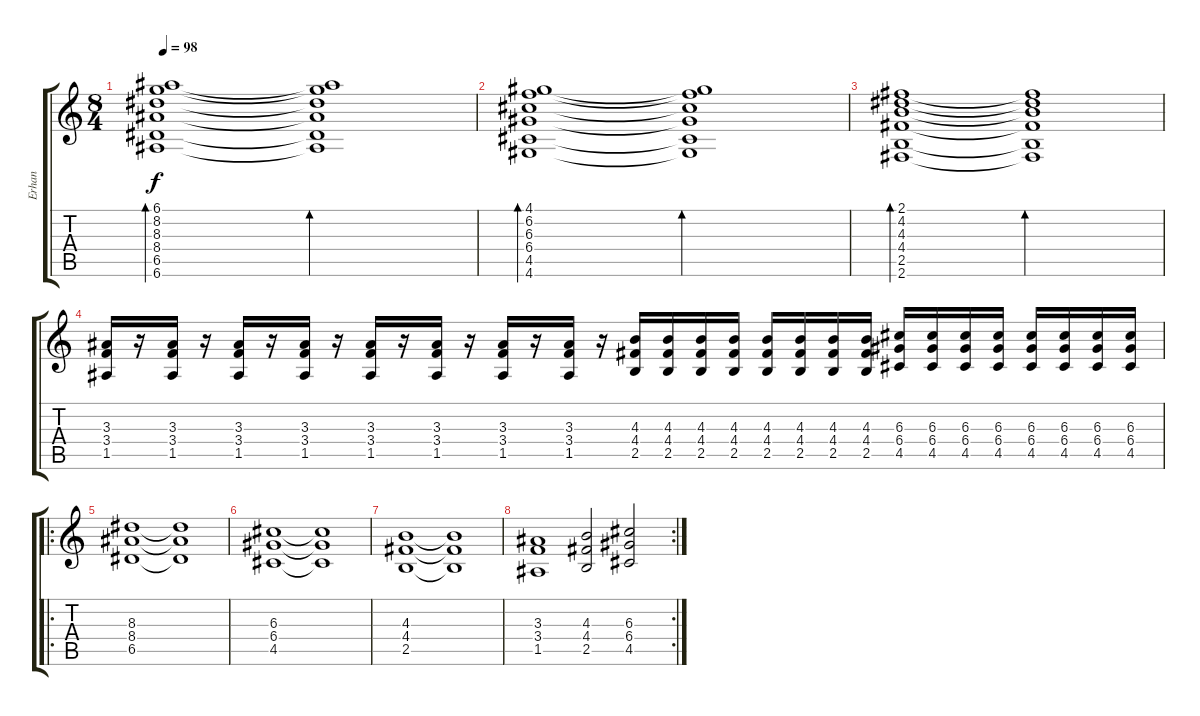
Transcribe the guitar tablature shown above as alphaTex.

\track ("Erhan" "Erhan") {instrument electricguitarclean}
\staff {score tabs}
\tuning (E4 B3 G3 D3 A2 E2) {hide}
\ts (8 4)
\tempo 98
\clef g2
\ks c
(6.1 8.2 8.3 8.4 6.5 6.6).1{bd 480 dy f} (6.1{t} 8.2{t} 8.3{t} 8.4{t} 6.5{t} 6.6{t}).1{bd 480} |
(4.1 6.2 6.3 6.4 4.5 4.6).1{bd 480} (4.1{t} 6.2{t} 6.3{t} 6.4{t} 4.5{t} 4.6{t}).1{bd 480} |
(2.1 4.2 4.3 4.4 2.5 2.6).1{bd 480} (2.1{t} 4.2{t} 4.3{t} 4.4{t} 2.5{t} 2.6{t}).1{bd 480} |
(3.3 3.4 1.5).16 r.16 (3.3 3.4 1.5).16 r.16 (3.3 3.4 1.5).16 r.16 (3.3 3.4 1.5).16 r.16 (3.3 3.4 1.5).16 r.16 (3.3 3.4 1.5).16 r.16 (3.3 3.4 1.5).16 r.16 (3.3 3.4 1.5).16 r.16 (4.3 4.4 2.5).16 (4.3 4.4 2.5).16 (4.3 4.4 2.5).16 (4.3 4.4 2.5).16 (4.3 4.4 2.5).16 (4.3 4.4 2.5).16 (4.3 4.4 2.5).16 (4.3 4.4 2.5).16 (6.3 6.4 4.5).16 (6.3 6.4 4.5).16 (6.3 6.4 4.5).16 (6.3 6.4 4.5).16 (6.3 6.4 4.5).16 (6.3 6.4 4.5).16 (6.3 6.4 4.5).16 (6.3 6.4 4.5).16 |
\ro
(8.3 8.4 6.5).1{instrument distortionguitar} (8.3{t} 8.4{t} 6.5{t}).1 |
(6.3 6.4 4.5).1 (6.3{t} 6.4{t} 4.5{t}).1 |
(4.3 4.4 2.5).1 (4.3{t} 4.4{t} 2.5{t}).1 |
\rc 2
(3.3 3.4 1.5).1 (4.3 4.4 2.5).2 (6.3 6.4 4.5).2
